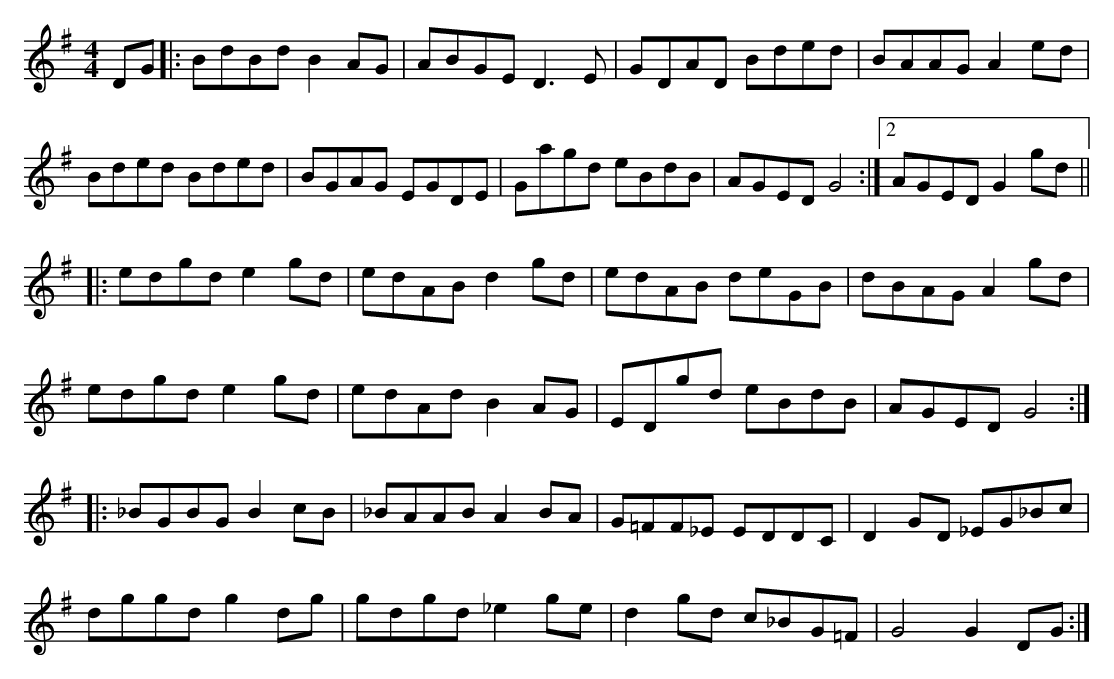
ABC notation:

X:1
M:4/4
K:G
DG|: BdBd B2AG|ABGE D3E|GDAD Bded | BAAG A2 ed|
Bded Bded|BGAG EGDE|Gagd eBdB | 1 AGED G4 :|2 AGED G2gd||
|:edgd e2gd|edAB d2gd|edAB deGB|dBAG A2gd|
edgd e2gd|edAd B2AG|EDgd eBdB | AGED G4:|
|:_BGBG B2cB|_BAAB A2BA|G=FF_E EDDC|D2GD _EG_Bc|
dggd g2dg|gdgd _e2ge|d2gd c_BG=F|G4G2 DG:|
